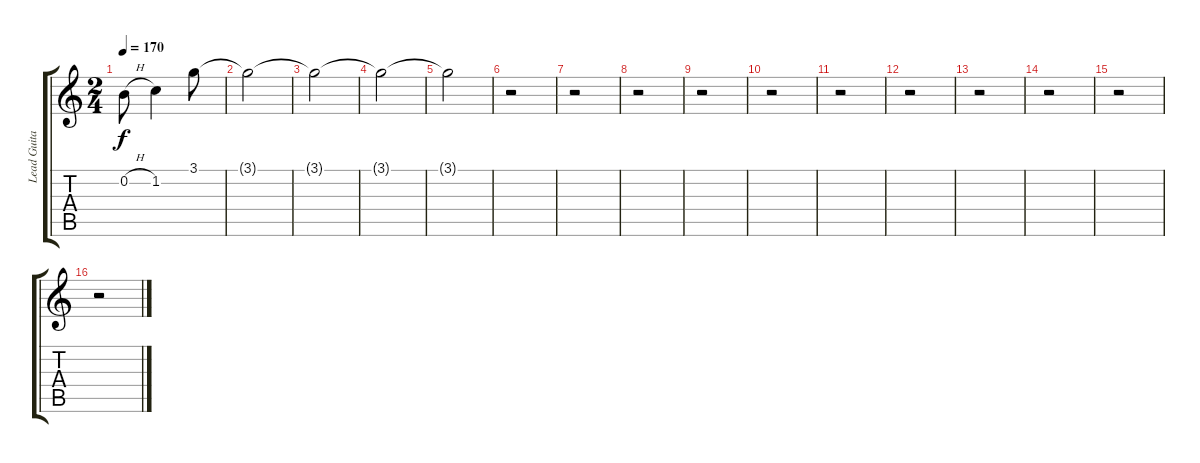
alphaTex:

\track ("Lead Guitar" "Lead Guita") {instrument overdrivenguitar}
\staff {score tabs}
\tuning (E4 B3 G3 D3 A2 E2) {hide}
\ts (2 4)
\tempo 170
\clef g2
\ks c
0.2{h}.8{dy f} 1.2.4 3.1.8 |
3.1{t}.2 |
3.1{t}.2 |
3.1{t}.2 |
3.1{t}.2 |
r.2 |
r.2 |
r.2 |
r.2 |
r.2 |
r.2 |
r.2 |
r.2 |
r.2 |
r.2 |
r.2
